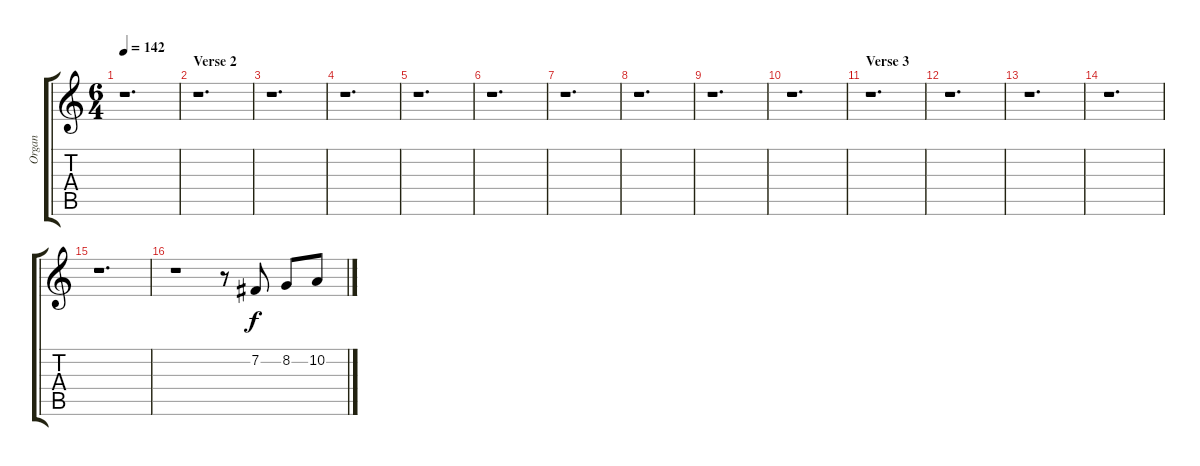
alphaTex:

\track ("Organ" "Organ") {instrument synthstrings2}
\staff {score tabs}
\tuning (E4 B3 G3 D3 A2 E2) {hide}
\ts (6 4)
\tempo 142
\clef g2
\ks c
r.1{d dy f} |
\section ("" "Verse 2")
r.1{d} |
r.1{d} |
r.1{d} |
r.1{d} |
r.1{d} |
r.1{d} |
r.1{d} |
r.1{d} |
r.1{d} |
\section ("" "Verse 3")
r.1{d} |
r.1{d} |
r.1{d} |
r.1{d} |
r.1{d} |
r.1 r.8 7.2.8 8.2.8 10.2.8
